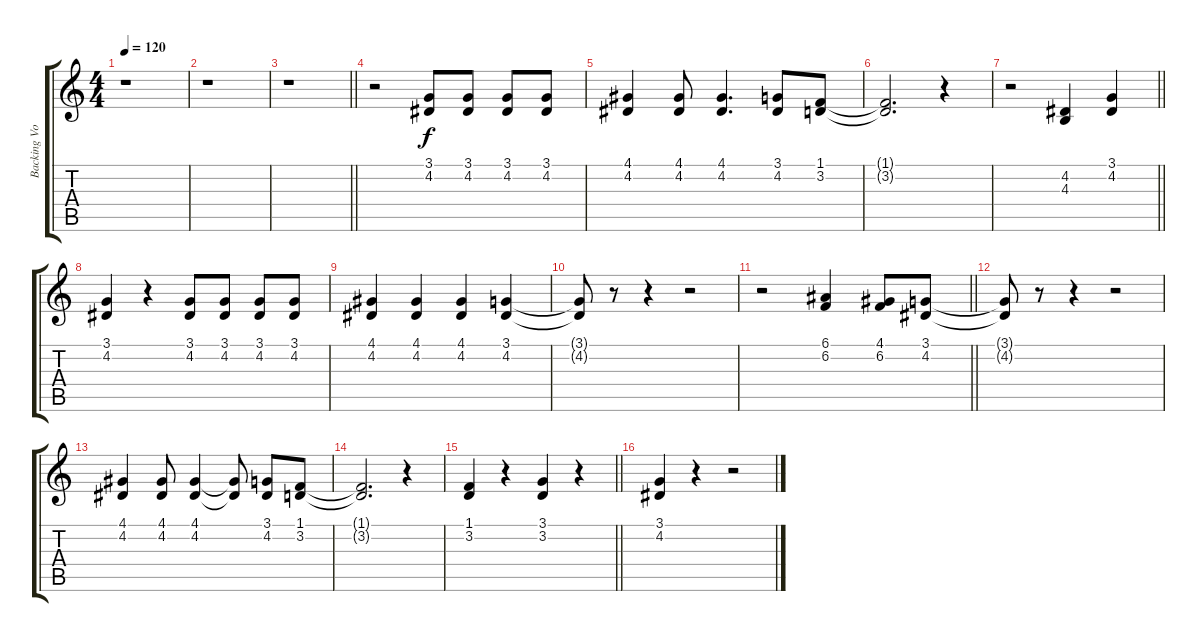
\track ("Backing Vox" "Backing Vo") {instrument tenorsax}
\staff {score tabs}
\tuning (E4 B3 G3 D3 A2 E2) {hide}
\ts (4 4)
\tempo 120
\clef g2
\ks c
r.1{dy f} |
r.1 |
\barLineRight lightlight
r.1 |
r.2 (3.1 4.2).8 (3.1 4.2).8 (3.1 4.2).8 (3.1 4.2).8 |
(4.1 4.2).4 (4.1 4.2).8 (4.1 4.2).4{d} (3.1 4.2).8 (1.1 3.2).8 |
(1.1{t} 3.2{t}).2{d} r.4 |
\barLineRight lightlight
r.2 (4.2 4.3).4 (3.1 4.2).4 |
(3.1 4.2).4 r.4 (3.1 4.2).8 (3.1 4.2).8 (3.1 4.2).8 (3.1 4.2).8 |
(4.1 4.2).4 (4.1 4.2).4 (4.1 4.2).4 (3.1 4.2).4 |
(3.1{t} 4.2{t}).8 r.8 r.4 r.2 |
\barLineRight lightlight
r.2 (6.1 6.2).4 (4.1 6.2).8 (3.1 4.2).8 |
(3.1{t} 4.2{t}).8 r.8 r.4 r.2 |
(4.1 4.2).4 (4.1 4.2).8 (4.1 4.2).4 (4.1{t} 4.2{t}).8 (3.1 4.2).8 (1.1 3.2).8 |
(1.1{t} 3.2{t}).2{d} r.4 |
\barLineRight lightlight
(1.1 3.2).4 r.4 (3.1 3.2).4 r.4 |
(3.1 4.2).4 r.4 r.2
